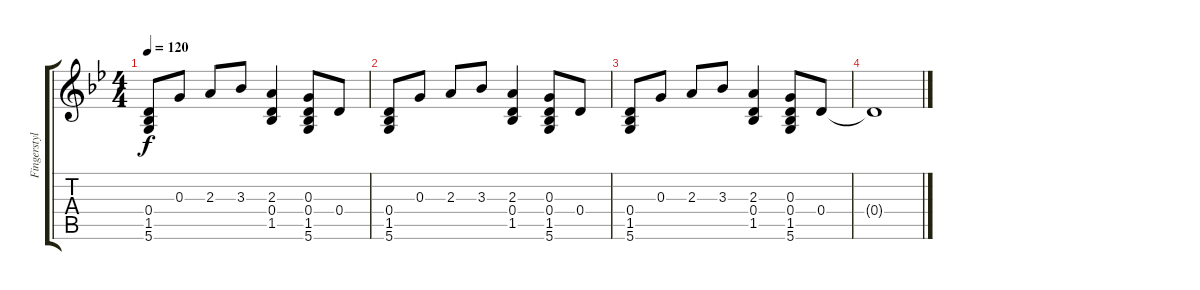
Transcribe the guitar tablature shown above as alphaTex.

\track ("Fingerstyle Guitar" "Fingerstyl") {instrument acousticguitarnylon}
\staff {score tabs}
\tuning (E4 B3 G3 D3 A2 D2) {hide}
\ts (4 4)
\tempo 120
\clef g2
\ks gminor
(0.4 1.5 5.6).8{dy f} 0.3.8 2.3.8 3.3.8 (2.3 0.4 1.5).4 (0.3 0.4 1.5 5.6).8 0.4.8 |
(0.4 1.5 5.6).8{volume 8 instrument acousticguitarnylon} 0.3.8 2.3.8 3.3.8 (2.3 0.4 1.5).4 (0.3 0.4 1.5 5.6).8 0.4.8 |
(0.4 1.5 5.6).8{volume 5} 0.3.8 2.3.8 3.3.8 (2.3 0.4 1.5).4 (0.3 0.4 1.5 5.6).8 0.4.8 |
0.4{t}.1
